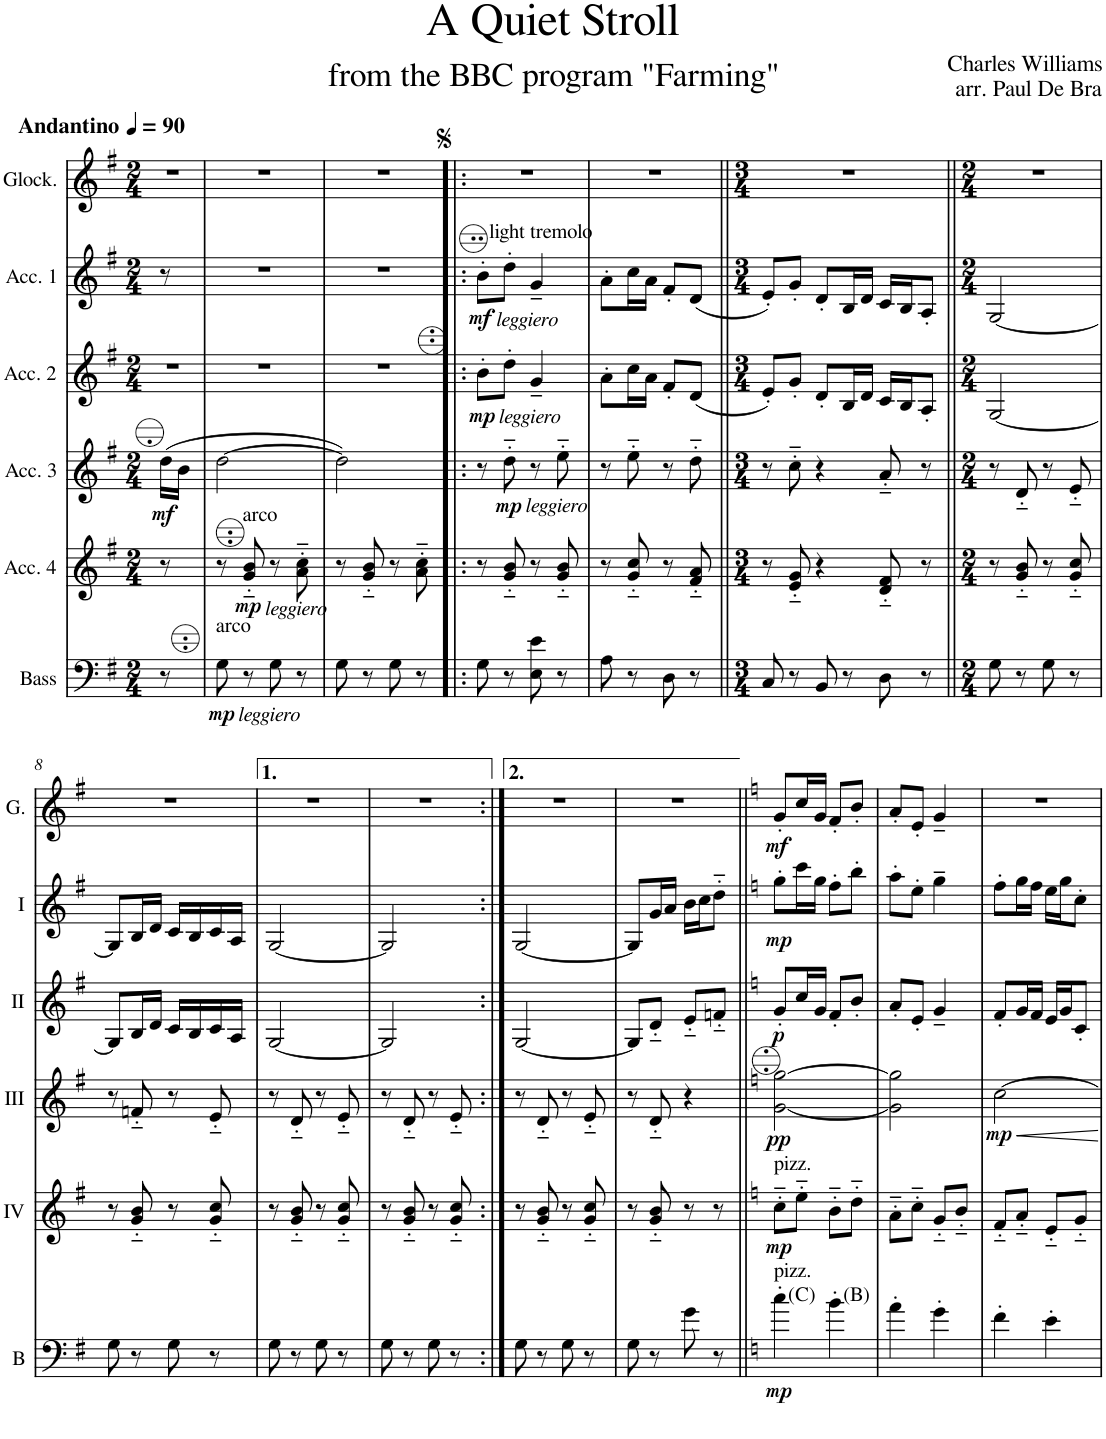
**kern	**dynam	**kern	**dynam	**kern	**dynam	**kern	**dynam	**kern	**dynam	**kern	**dynam
*part6	*part6	*part5	*part5	*part4	*part4	*part3	*part3	*part2	*part2	*part1	*part1
*staff6	*staff6	*staff5	*staff5	*staff4	*staff4	*staff3	*staff3	*staff2	*staff2	*staff1	*staff1
*I"Bass	*	*I"Acc. 4	*	*I"Acc. 3	*	*I"Acc. 2	*	*I"Acc. 1	*	*I"Glock.	*
*I'B	*	*	*	*	*	*	*	*	*	*I'G.	*
*clefF4	*	*clefG2	*	*clefG2	*	*clefG2	*	*clefG2	*	*clefG2	*
*Trd7c12	*	*Trd7c12	*	*Trd7c12	*	*	*	*	*	*Trd-14c-24	*
*k[f#]	*	*k[f#]	*	*k[f#]	*	*k[f#]	*	*k[f#]	*	*k[f#]	*
*M2/4	*	*M2/4	*	*M2/4	*	*M2/4	*	*M2/4	*	*M2/4	*
*MM90	*	*MM90	*	*MM90	*	*MM90	*	*MM90	*	*MM90	*
=1	=1	=1	=1	=1	=1	=1	=1	=1	=1	=1	=1
!	!	!	!	!	!	!	!	!	!	!LO:TX:a:B:t=Andantino	!
!	!	!	!	!	!LO:DY:b	!	!	!	!	!	!
8r	.	8r	.	(16dd\LL	mf	2r	.	8r	.	2r	.
.	.	.	.	16b\JJ	.	.	.	.	.	.	.
4.ryy	.	4.ryy	.	4.ryy	.	.	.	4.ryy	.	.	.
=2	=2	=2	=2	=2	=2	=2	=2	=2	=2	=2	=2
!LO:TX:a:t=arco	!	!	!	!	!	!	!	!	!	!	!
!LO:TX:b:i:t=leggiero	!	!	!	!	!	!	!	!	!	!	!
!	!LO:DY:b	!	!	!	!	!	!	!	!	!	!
8G\	mp	8r	.	[2dd\	.	2r	.	2r	.	2r	.
!	!	!LO:TX:a:t=arco	!	!	!	!	!	!	!	!	!
!	!	!LO:TX:b:i:t=leggiero	!	!	!	!	!	!	!	!	!
!	!	!	!LO:DY:b	!	!	!	!	!	!	!	!
8r	.	8g/'~ 8b/'~	mp	.	.	.	.	.	.	.	.
8G\	.	8r	.	.	.	.	.	.	.	.	.
8r	.	8a\'~ 8cc\'~	.	.	.	.	.	.	.	.	.
=3	=3	=3	=3	=3	=3	=3	=3	=3	=3	=3	=3
8G\	.	8r	.	2dd\])	.	2r	.	2r	.	2r	.
8r	.	8g/'~ 8b/'~	.	.	.	.	.	.	.	.	.
8G\	.	8r	.	.	.	.	.	.	.	.	.
8r	.	8a\'~ 8cc\'~	.	.	.	.	.	.	.	.	.
=4!|:	=4!|:	=4!|:	=4!|:	=4!|:	=4!|:	=4!|:	=4!|:	=4!|:	=4!|:	=4!|:	=4!|:
!	!	!	!	!	!	!	!	!LO:TX:a:t=light tremolo	!	!	!
!	!	!	!	!	!	!	!	!LO:TX:b:i:t=leggiero	!	!	!
!	!	!	!	!	!	!LO:TX:b:i:t=leggiero	!	!	!	!	!
!	!	!	!	!	!	!	!LO:DY:b	!	!LO:DY:b	!	!
8G\	.	8r	.	8r	.	8b'\L	mp	8b'\L	mf	2r	.
!	!	!	!	!LO:TX:b:i:t=leggiero	!	!	!	!	!	!	!
!	!	!	!	!	!LO:DY:b	!	!	!	!	!	!
8r	.	8g/'~ 8b/'~	.	8dd'~\	mp	8dd'\J	.	8dd'\J	.	.	.
8E\ 8e\	.	8r	.	8r	.	4g~/	.	4g~/	.	.	.
8r	.	8g/'~ 8b/'~	.	8ee'~\	.	.	.	.	.	.	.
=5	=5	=5	=5	=5	=5	=5	=5	=5	=5	=5	=5
8A\	.	8r	.	8r	.	8a'\L	.	8a'\L	.	2r	.
8r	.	8g/'~ 8cc/'~	.	8ee'~\	.	16cc\L	.	16cc\L	.	.	.
.	.	.	.	.	.	16a\JJ	.	16a\JJ	.	.	.
8D\	.	8r	.	8r	.	8f#'/L	.	8f#'/L	.	.	.
8r	.	8f#/'~ 8a/'~	.	8dd'~\	.	(8d/J	.	(8d/J	.	.	.
=6||	=6||	=6||	=6||	=6||	=6||	=6||	=6||	=6||	=6||	=6||	=6||
*M3/4	*	*M3/4	*	*M3/4	*	*M3/4	*	*M3/4	*	*M3/4	*
8C/	.	8r	.	8r	.	8e'/L)	.	8e'/L)	.	2.r	.
8r	.	8e/'~ 8g/'~	.	8cc'~\	.	8g'/J	.	8g'/J	.	.	.
8BB/	.	4r	.	4r	.	8d'/L	.	8d'/L	.	.	.
8r	.	.	.	.	.	16B/L	.	16B/L	.	.	.
.	.	.	.	.	.	16d/JJ	.	16d/JJ	.	.	.
8D\	.	8d/'~ 8f#/'~	.	8a'~/	.	16c/LL	.	16c/LL	.	.	.
.	.	.	.	.	.	16B/J	.	16B/J	.	.	.
8r	.	8r	.	8r	.	8A'/J	.	8A'/J	.	.	.
=7||	=7||	=7||	=7||	=7||	=7||	=7||	=7||	=7||	=7||	=7||	=7||
*M2/4	*	*M2/4	*	*M2/4	*	*M2/4	*	*M2/4	*	*M2/4	*
8G\	.	8r	.	8r	.	[2G/	.	[2G/	.	2r	.
8r	.	8g/'~ 8b/'~	.	8d'~/	.	.	.	.	.	.	.
8G\	.	8r	.	8r	.	.	.	.	.	.	.
8r	.	8g/'~ 8cc/'~	.	8e'~/	.	.	.	.	.	.	.
!!LO:LB:g=z
=8	=8	=8	=8	=8	=8	=8	=8	=8	=8	=8	=8
8G\	.	8r	.	8r	.	8G/L]	.	8G/L]	.	2r	.
8r	.	8g/'~ 8b/'~	.	8fn'~/	.	16B/L	.	16B/L	.	.	.
.	.	.	.	.	.	16d/JJ	.	16d/JJ	.	.	.
8G\	.	8r	.	8r	.	16c/LL	.	16c/LL	.	.	.
.	.	.	.	.	.	16B/	.	16B/	.	.	.
8r	.	8g/'~ 8cc/'~	.	8e'~/	.	16c/	.	16c/	.	.	.
.	.	.	.	.	.	16A/JJ	.	16A/JJ	.	.	.
=9	=9	=9	=9	=9	=9	=9	=9	=9	=9	=9	=9
8G\	.	8r	.	8r	.	[2G/	.	[2G/	.	2r	.
8r	.	8g/'~ 8b/'~	.	8d'~/	.	.	.	.	.	.	.
8G\	.	8r	.	8r	.	.	.	.	.	.	.
8r	.	8g/'~ 8cc/'~	.	8e'~/	.	.	.	.	.	.	.
=10	=10	=10	=10	=10	=10	=10	=10	=10	=10	=10	=10
8G\	.	8r	.	8r	.	2G/]	.	2G/]	.	2r	.
8r	.	8g/'~ 8b/'~	.	8d'~/	.	.	.	.	.	.	.
8G\	.	8r	.	8r	.	.	.	.	.	.	.
8r	.	8g/'~ 8cc/'~	.	8e'~/	.	.	.	.	.	.	.
=11:|!	=11:|!	=11:|!	=11:|!	=11:|!	=11:|!	=11:|!	=11:|!	=11:|!	=11:|!	=11:|!	=11:|!
8G\	.	8r	.	8r	.	[2G/	.	[2G/	.	2r	.
8r	.	8g/'~ 8b/'~	.	8d'~/	.	.	.	.	.	.	.
8G\	.	8r	.	8r	.	.	.	.	.	.	.
8r	.	8g/'~ 8cc/'~	.	8e'~/	.	.	.	.	.	.	.
=12	=12	=12	=12	=12	=12	=12	=12	=12	=12	=12	=12
8G\	.	8r	.	8r	.	8G/L]	.	8G/L]	.	2r	.
8r	.	8g/'~ 8b/'~	.	8d'~/	.	8d'~/J	.	16g/L	.	.	.
.	.	.	.	.	.	.	.	16a/JJ	.	.	.
8g\	.	8r	.	4r	.	8e'~/L	.	16b\LL	.	.	.
.	.	.	.	.	.	.	.	16cc\J	.	.	.
8r	.	8r	.	.	.	8fn'~/J	.	8dd'~\J	.	.	.
=13||	=13||	=13||	=13||	=13||	=13||	=13||	=13||	=13||	=13||	=13||	=13||
*k[]	*	*k[]	*	*k[]	*	*k[]	*	*k[]	*	*k[]	*
!	!	!LO:TX:a:t=pizz.	!	!	!	!	!	!	!	!	!
!LO:TX:a:t=(C)	!	!	!	!	!	!	!	!	!	!	!
!LO:TX:a:t=pizz.	!	!	!	!	!	!	!	!	!	!	!
!	!LO:DY:b	!	!LO:DY:b	!	!LO:DY:b	!	!LO:DY:b	!	!LO:DY:b	!	!LO:DY:b
4cc'\	mp	8cc'~\L	mp	[2g\ [2gg\	pp	8g'/L	p	8gg'\L	mp	8g'/L	mf
.	.	8ee'~\J	.	.	.	16cc/L	.	16ccc\L	.	16cc/L	.
.	.	.	.	.	.	16g/JJ	.	16gg\JJ	.	16g/JJ	.
!LO:TX:a:t=(B)	!	!	!	!	!	!	!	!	!	!	!
4b'\	.	8b'~\L	.	.	.	8f'/L	.	8ff'\L	.	8f'/L	.
.	.	8dd'~\J	.	.	.	8b'/J	.	8bb'\J	.	8b'/J	.
=14	=14	=14	=14	=14	=14	=14	=14	=14	=14	=14	=14
4a'\	.	8a'~\L	.	2g\] 2gg\]	.	8a'/L	.	8aa'\L	.	8a'/L	.
.	.	8cc'~\J	.	.	.	8e'/J	.	8ee'\J	.	8e'/J	.
4g'\	.	8g'~/L	.	.	.	4g~/	.	4gg~\	.	4g~/	.
.	.	8b'~/J	.	.	.	.	.	.	.	.	.
=15	=15	=15	=15	=15	=15	=15	=15	=15	=15	=15	=15
!	!	!	!	!	!LO:DY:b	!	!	!	!	!	!
4f'\	.	8f'~/L	.	[2cc\	mp	8f'/L	.	8ff'\L	.	2r	.
.	.	8a'~/J	.	.	.	16g/L	.	16gg\L	.	.	.
.	.	.	.	.	.	16f/JJ	.	16ff\JJ	.	.	.
4e'\	.	8e'~/L	.	.	.	16e/LL	.	16ee\LL	.	.	.
.	.	.	.	.	.	16g/J	.	16gg\J	.	.	.
.	.	8g'~/J	.	.	.	8c'/J	.	8cc'\J	.	.	.
=	=	=	=	=	=	=	=	=	=	=	=
*-	*-	*-	*-	*-	*-	*-	*-	*-	*-	*-	*-
